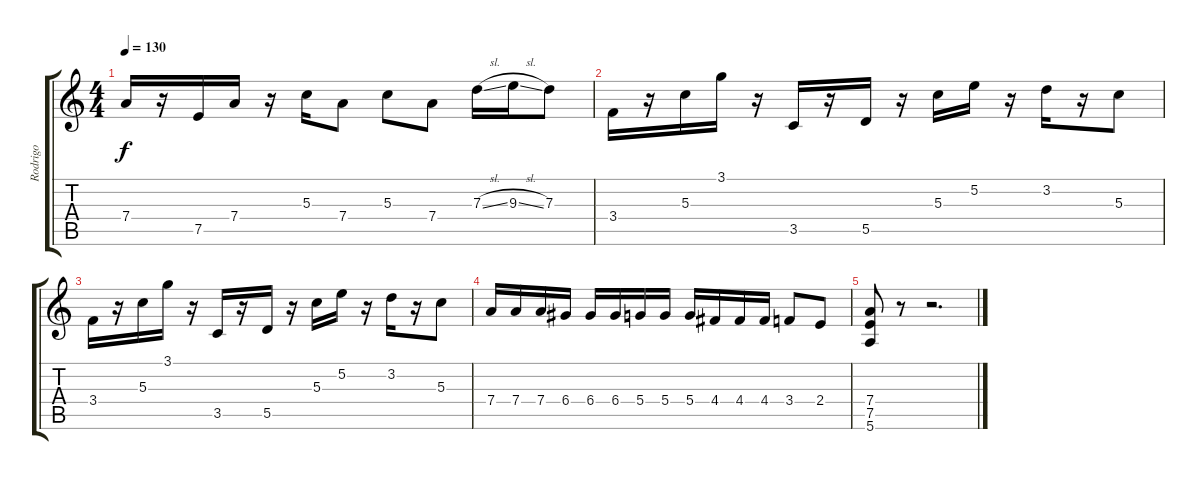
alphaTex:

\track ("Rodrigo" "Rodrigo") {instrument acousticguitarsteel}
\staff {score tabs}
\tuning (E4 B3 G3 D3 A2 E2) {hide}
\ts (4 4)
\tempo 130
\clef g2
\ks c
7.4.16{dy f} r.16 7.5.16 7.4.16 r.16 5.3.16 7.4.8 5.3.8 7.4.8 7.3{sl}.16 9.3{sl}.16 7.3.8 |
3.4.16 r.16 5.3.16 3.1.16 r.16 3.5.16 r.16 5.5.16 r.16 5.3.16 5.2.16 r.16 3.2.16 r.16 5.3.8 |
3.4.16 r.16 5.3.16 3.1.16 r.16 3.5.16 r.16 5.5.16 r.16 5.3.16 5.2.16 r.16 3.2.16 r.16 5.3.8 |
7.4.16 7.4.16 7.4.16 6.4.16 6.4.16 6.4.16 5.4.16 5.4.16 5.4.16 4.4.16 4.4.16 4.4.16 3.4.8 2.4.8 |
(7.4 7.5 5.6).8 r.8 r.2{d}
